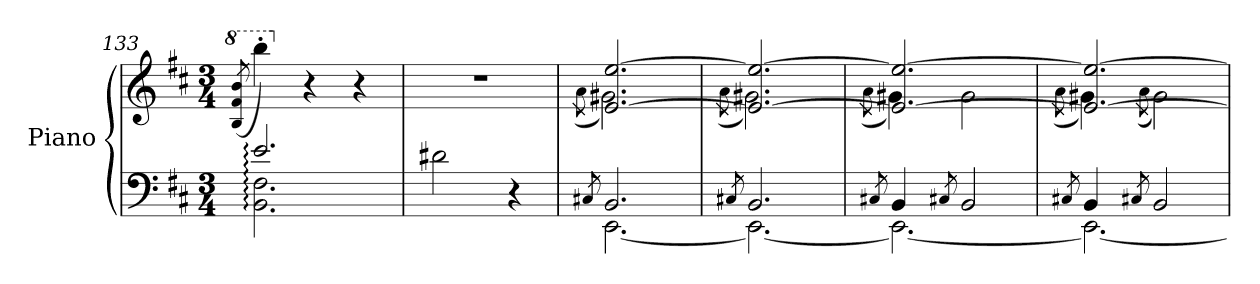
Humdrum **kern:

**kern	**kern
*part1	*part1
*staff2	*staff1
*I"Piano	*
*I'Pno.	*
*clefF4	*clefG2
*k[f#c#]	*k[f#c#]
*M3/4	*M3/4
*	*8va
=133	=133
.	(>8qb/ 8qff#/ 8qbb/
*^	*
2.e:/	2.BB\: 2.F#\:	4bbb'\)
*	*	*X8va
.	.	4r
.	.	4r
*v	*v	*
=134	=134
2d#X\	2.r
4r	.
=135	=135
*	*^
8qC#X/	.	(<8qa\
*^	*	*
2.BB/	[2.EE\	[2.e/ [2.ee/	2.g#X\)
=136	=136	=136	=136
8qC#X/	.	.	(<8qa\
2.BB/	2.EE\_	2.e/_ 2.ee/_	2.g#X\)
=137	=137	=137	=137
8qC#X/	.	.	(<8qa\
4BB/	2.EE\_	2.e/_ 2.ee/_	4g#X\)
8qC#X/	.	.	.
2BB/	.	.	2g#\
!!LO:LB:g=z	!!
=138	=138	=138	=138
8qC#X/	.	.	(<8qa\
4BB/	2.EE\_	2.e/_ 2.ee/_	4g#X\)
8qC#X/	.	.	(<8qa\
2BB/	.	.	2g#\)
*v	*v	*	*
*	*v	*v
=	=
*-	*-
